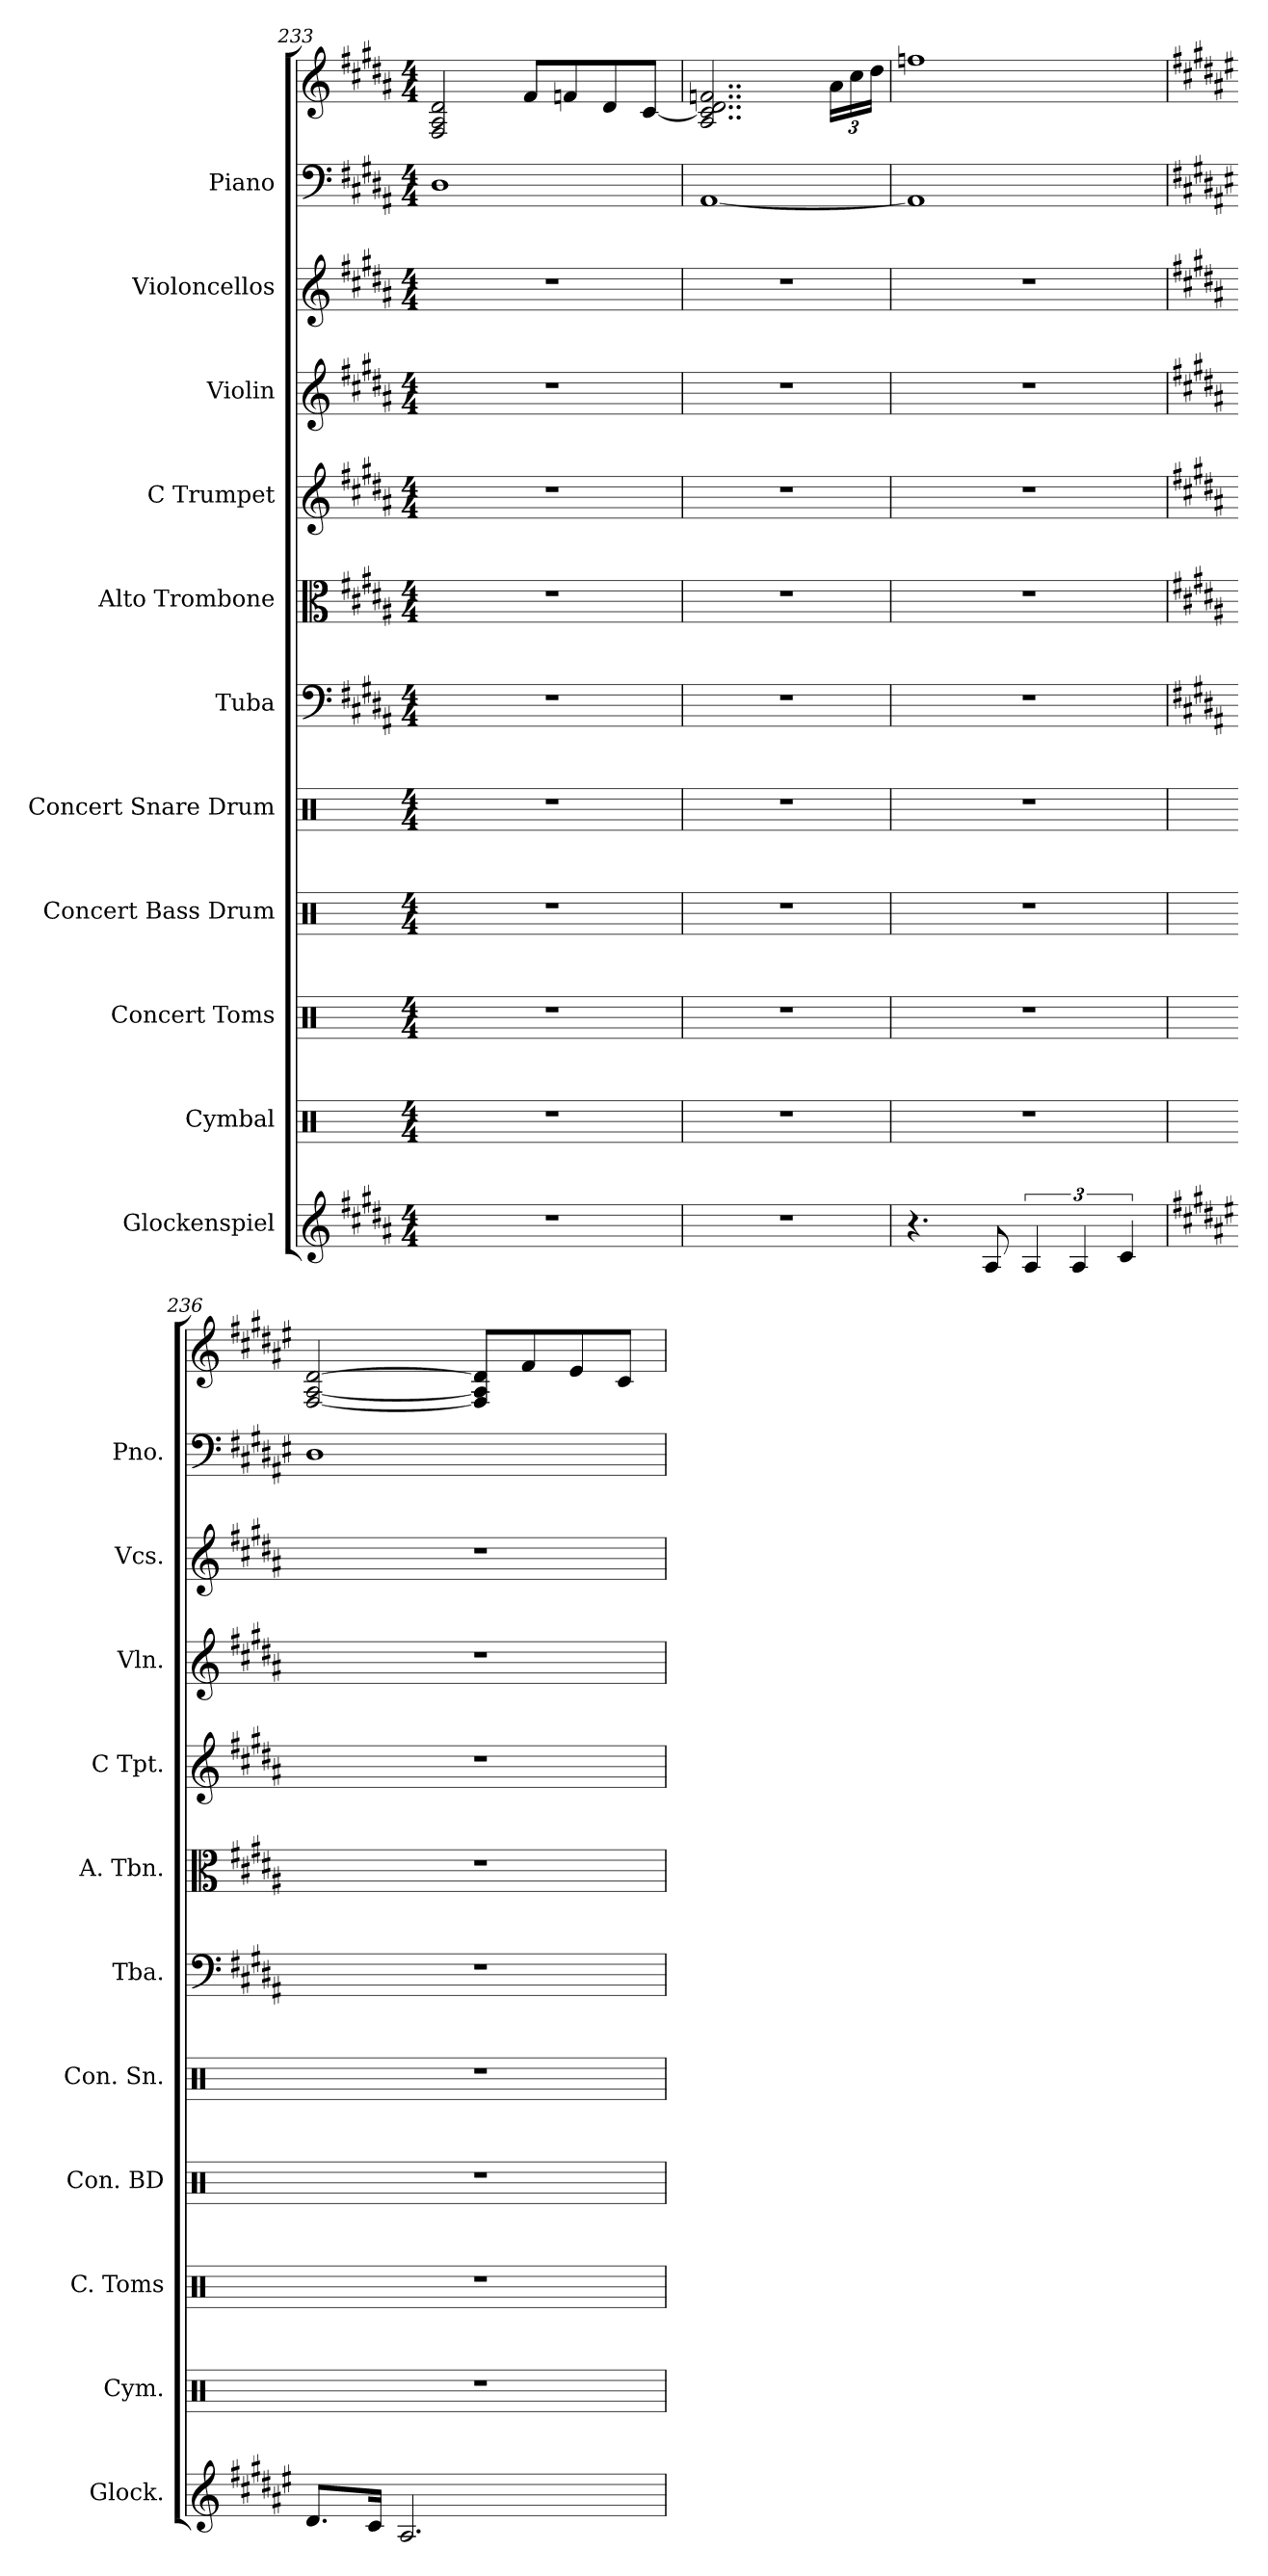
**kern	**kern	**kern	**kern	**kern	**kern	**kern	**kern	**kern	**kern	**kern	**kern
*part11	*part10	*part9	*part8	*part7	*part6	*part5	*part4	*part3	*part2	*part1	*part1
*staff12	*staff11	*staff10	*staff9	*staff8	*staff7	*staff6	*staff5	*staff4	*staff3	*staff2	*staff1
*I"Glockenspiel	*I"Cymbal	*I"Concert Toms	*I"Concert Bass Drum	*I"Concert Snare Drum	*I"Tuba	*I"Alto Trombone	*I"C Trumpet	*I"Violin	*I"Violoncellos	*I"Piano	*
*I'Glock.	*I'Cym.	*I'C. Toms	*I'Con. BD	*I'Con. Sn.	*I'Tba.	*I'A. Tbn.	*I'C Tpt.	*I'Vln.	*I'Vcs.	*I'Pno.	*
!!LO:PB:g=z
*clefG2	*clefX	*clefX	*clefX	*clefX	*clefF4	*clefC3	*clefG2	*clefG2	*clefG2	*clefF4	*clefG2
*ITrd-14c-24	*	*	*	*	*	*	*	*	*	*	*
*k[f#c#g#d#a#]	*k[]	*k[]	*k[]	*k[]	*k[f#c#g#d#a#]	*k[f#c#g#d#a#]	*k[f#c#g#d#a#]	*k[f#c#g#d#a#]	*k[f#c#g#d#a#]	*k[f#c#g#d#a#]	*k[f#c#g#d#a#]
*M4/4	*M4/4	*M4/4	*M4/4	*M4/4	*M4/4	*M4/4	*M4/4	*M4/4	*M4/4	*M4/4	*M4/4
=233	=233	=233	=233	=233	=233	=233	=233	=233	=233	=233	=233
1r	1r	1r	1r	1r	1r	1r	1r	1r	1r	1D#	2F#/ 2A#/ 2d#/
.	.	.	.	.	.	.	.	.	.	.	8f#/L
.	.	.	.	.	.	.	.	.	.	.	8fn/
.	.	.	.	.	.	.	.	.	.	.	8d#/
.	.	.	.	.	.	.	.	.	.	.	[8c#/J
=234	=234	=234	=234	=234	=234	=234	=234	=234	=234	=234	=234
1r	1r	1r	1r	1r	1r	1r	1r	1r	1r	[1AA#	2..A#/ 2..c#/] 2..d#/ 2..fn/
*	*	*	*	*	*	*	*	*	*	*	*Xbrackettup
.	.	.	.	.	.	.	.	.	.	.	24a#\LL
.	.	.	.	.	.	.	.	.	.	.	24cc#\
.	.	.	.	.	.	.	.	.	.	.	24dd#\JJ
=235	=235	=235	=235	=235	=235	=235	=235	=235	=235	=235	=235
4.r	1r	1r	1r	1r	1r	1r	1r	1r	1r	1AA#]	1ffn
8aa#/	.	.	.	.	.	.	.	.	.	.	.
6aa#/	.	.	.	.	.	.	.	.	.	.	.
6aa#/	.	.	.	.	.	.	.	.	.	.	.
6ccc#/	.	.	.	.	.	.	.	.	.	.	.
=236	=236	=236	=236	=236	=236	=236	=236	=236	=236	=236	=236
*k[f#c#g#d#a#e#]	*	*	*	*	*	*	*	*	*	*k[f#c#g#d#a#e#]	*k[f#c#g#d#a#e#]
8.ddd#/L	1r	1r	1r	1r	1r	1r	1r	1r	1r	1D#	[2F#/ [2A#/ [2d#/
16ccc#/Jk	.	.	.	.	.	.	.	.	.	.	.
2.aa#/	.	.	.	.	.	.	.	.	.	.	.
.	.	.	.	.	.	.	.	.	.	.	8F#/] 8A#/] 8d#/]L
.	.	.	.	.	.	.	.	.	.	.	8f#/
.	.	.	.	.	.	.	.	.	.	.	8e#/
.	.	.	.	.	.	.	.	.	.	.	8c#/J
=	=	=	=	=	=	=	=	=	=	=	=
*-	*-	*-	*-	*-	*-	*-	*-	*-	*-	*-	*-
